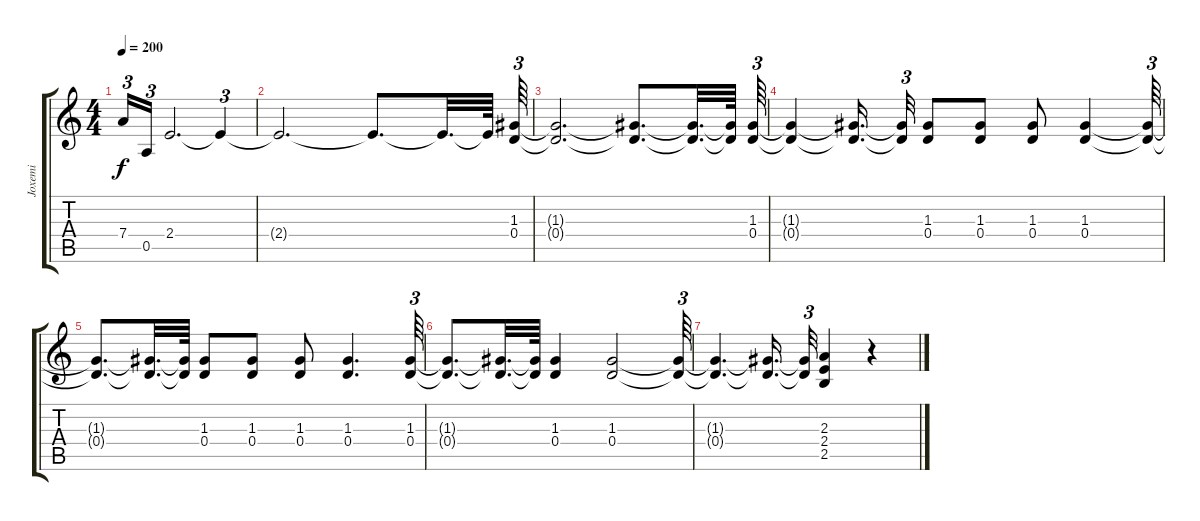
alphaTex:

\track ("Joxemi" "Joxemi") {instrument distortionguitar}
\staff {score tabs}
\tuning (E4 B3 G3 D3 A2 E2) {hide}
\ts (4 4)
\tempo 200
\clef g2
\ks c
7.4.16{tu (3 2) dy f} 0.5.16{tu (3 2)} 2.4.2{d} 2.4{t}.4{tu (3 2)} |
2.4{t}.2{d} 2.4{t}.8{d} 2.4{t}.32{d} 2.4{t}.64 (1.3 0.4).64{tu (3 2) volume 1 instrument guitarharmonics} |
(1.3{t} 0.4{t}).2{d} (1.3{t} 0.4{t}).8{d} (1.3{t} 0.4{t}).32{d} (1.3{t} 0.4{t}).64 (1.3 0.4).64{tu (3 2) volume 1 instrument guitarharmonics} |
(1.3{t} 0.4{t}).4 (1.3{t} 0.4{t}).16{d beam splitsecondary} (1.3{t} 0.4{t}).32{tu (3 2)} (1.3 0.4).8{volume 3} (1.3 0.4).8{volume 3} (1.3 0.4).8{volume 3} (1.3 0.4).4{volume 2} (1.3{t} 0.4{t}).64{tu (3 2)} |
(1.3{t} 0.4{t}).8{d} (1.3{t} 0.4{t}).32{d} (1.3{t} 0.4{t}).64 (1.3 0.4).8{volume 3} (1.3 0.4).8{volume 3} (1.3 0.4).8{volume 3} (1.3 0.4).4{d volume 1} (1.3 0.4).64{tu (3 2) volume 2} |
(1.3{t} 0.4{t}).8{d} (1.3{t} 0.4{t}).32{d} (1.3{t} 0.4{t}).64 (1.3 0.4).4{volume 2} (1.3 0.4).2{volume 2} (1.3{t} 0.4{t}).64{tu (3 2)} |
(1.3{t} 0.4{t}).4{d} (1.3{t} 0.4{t}).16{d} (1.3{t} 0.4{t}).32{tu (3 2)} (2.3 2.4 2.5).4{volume 6} r.4
